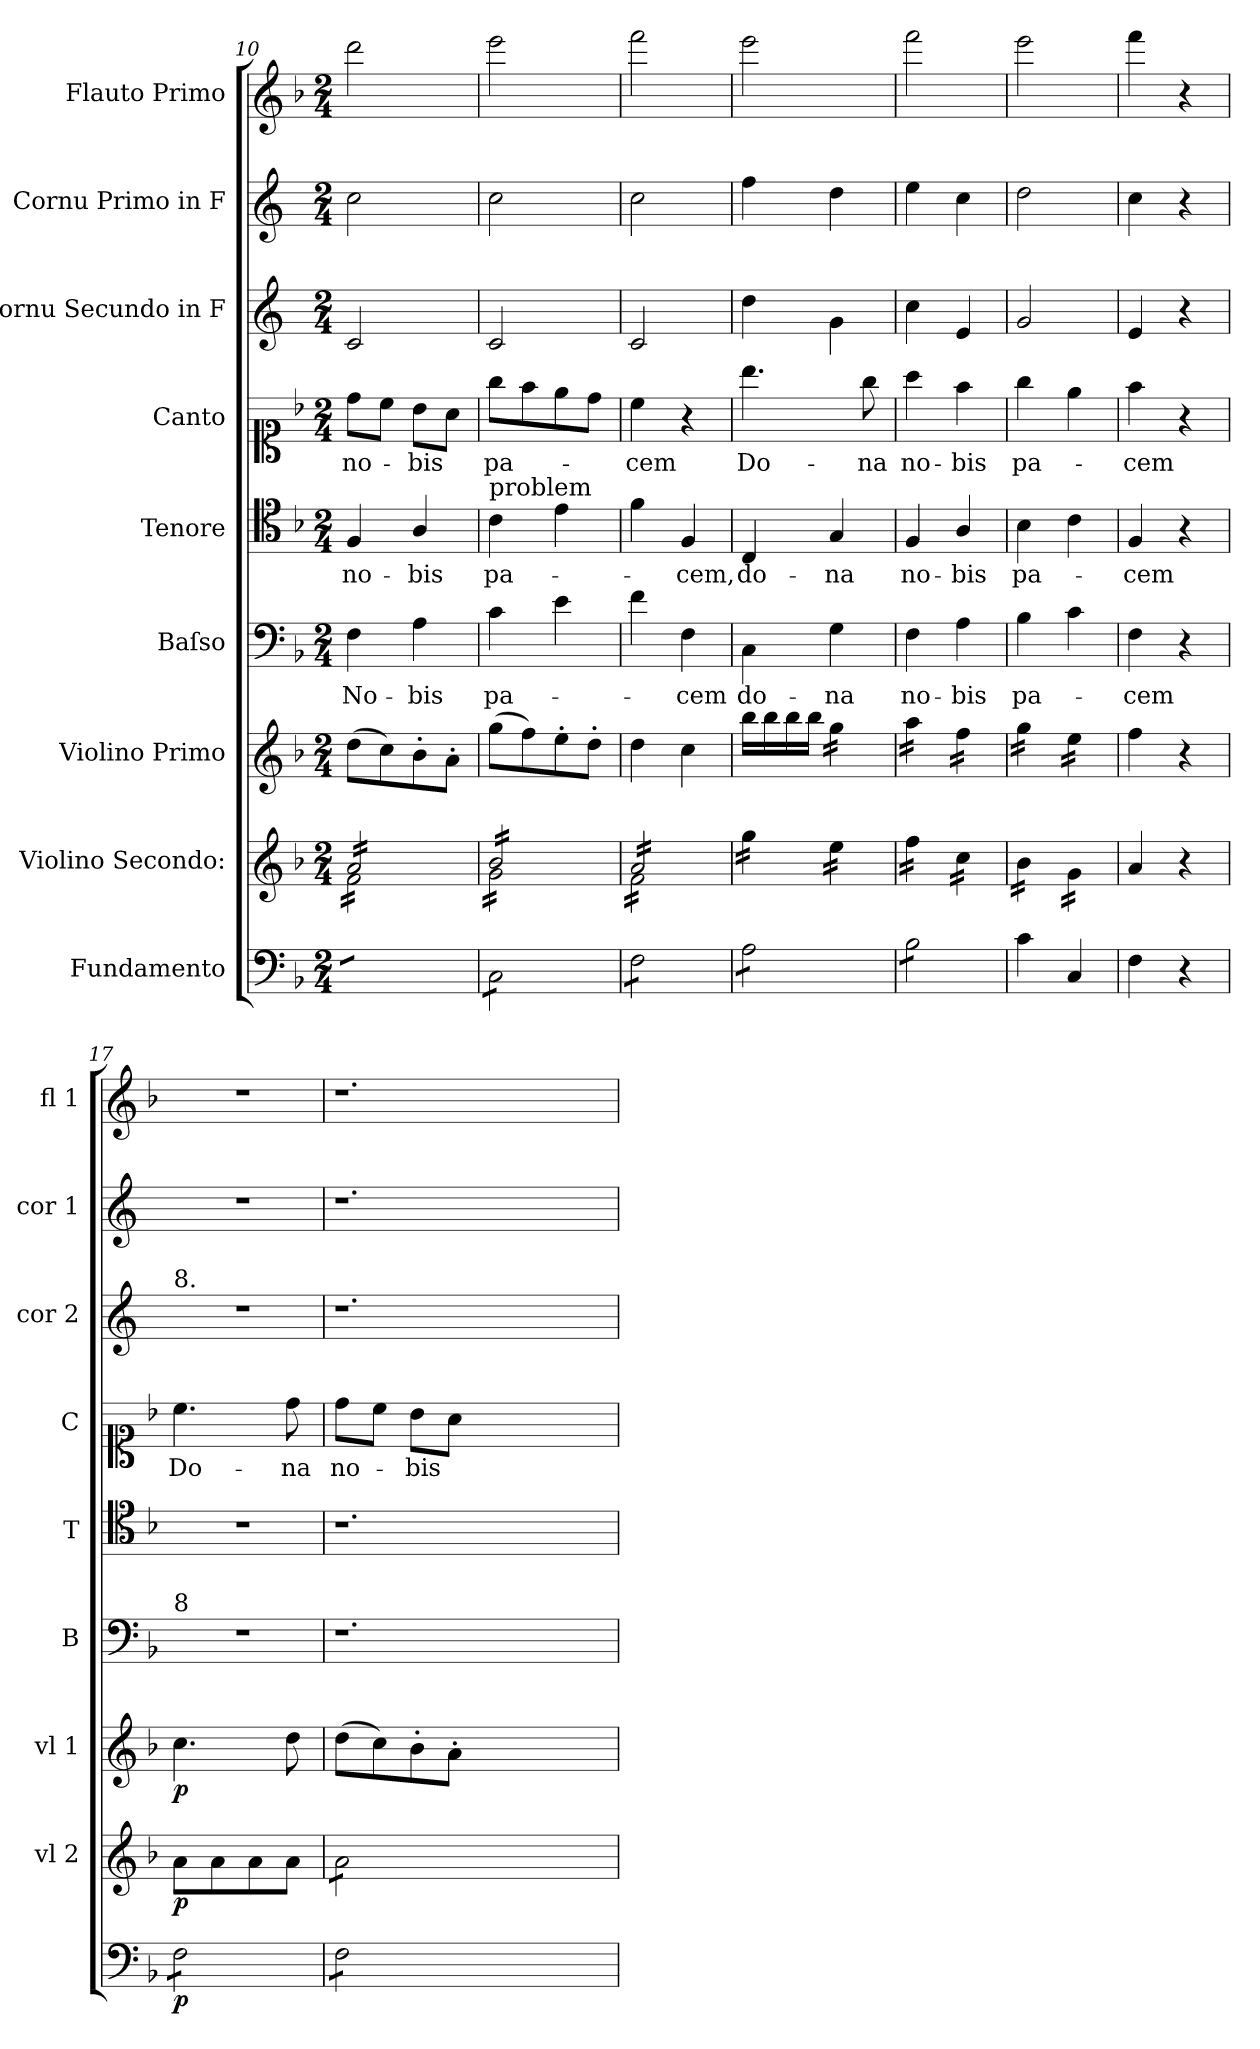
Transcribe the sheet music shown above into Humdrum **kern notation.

**kern	**dynam	**kern	**dynam	**kern	**dynam	**kern	**text	**kern	**text	**kern	**text	**kern	**kern	**kern
*part9	*part9	*part8	*part8	*part7	*part7	*part6	*part6	*part5	*part5	*part4	*part4	*part3	*part2	*part1
*staff9	*staff9	*staff8	*staff8	*staff7	*staff7	*staff6	*staff6	*staff5	*staff5	*staff4	*staff4	*staff3	*staff2	*staff1
*I"Fundamento	*	*I"Violino Secondo:	*	*I"Violino Primo	*	*I"Baſso	*	*I"Tenore	*	*I"Canto	*	*I"Cornu Secundo in F	*I"Cornu Primo in F	*I"Flauto Primo
*	*	*I'vl 2	*	*I'vl 1	*	*I'B	*	*I'T	*	*I'C	*	*I'cor 2	*I'cor 1	*I'fl 1
*clefF4	*	*clefG2	*	*clefG2	*	*clefF4	*	*clefC4	*	*clefC1	*	*clefG2	*clefG2	*clefG2
*	*	*	*	*	*	*	*	*	*	*	*	*ITrd4c7	*ITrd4c7	*
*k[b-]	*	*k[b-]	*	*k[b-]	*	*k[b-]	*	*k[b-]	*	*k[b-]	*	*k[b-]	*k[b-]	*k[b-]
*F:	*	*F:	*	*F:	*	*F:	*	*F:	*	*F:	*	*F:	*F:	*F:
*M2/4	*	*M2/4	*	*M2/4	*	*M2/4	*	*M2/4	*	*M2/4	*	*M2/4	*M2/4	*M2/4
=10	=10	=10	=10	=10	=10	=10	=10	=10	=10	=10	=10	=10	=10	=10
*	*	*^	*	*	*	*	*	*	*	*	*	*	*	*
!LO:TX:a:t=problem	!	!	!	!	!	!	!	!	!	!	!	!	!	!	!
*tremolo	*	*	*	*	*	*	*	*	*	*	*	*	*	*	*
*	*	*tremolo	*	*	*	*	*	*	*	*	*	*	*	*	*
8F\yyL	.	16a/LL	16f\LL	.	(8dd\L	.	4F\	No-	4F/	no-	8dd\L	no-	2F/	2f\	2ddd\
.	.	16a/	16f\	.	.	.	.	.	.	.	.	.	.	.	.
8F\yy	.	16a/	16f\	.	8cc\)	.	.	.	.	.	8cc\J	.	.	.	.
.	.	16a/	16f\	.	.	.	.	.	.	.	.	.	.	.	.
8F\yy	.	16a/	16f\	.	8b-'\	.	4A\	-bis	4A/	-bis	8b-\L	-bis	.	.	.
.	.	16a/	16f\	.	.	.	.	.	.	.	.	.	.	.	.
8F\yyJ	.	16a/	16f\	.	8a'\J	.	.	.	.	.	8a\J	.	.	.	.
.	.	16a/JJ	16f\JJ	.	.	.	.	.	.	.	.	.	.	.	.
=11	=11	=11	=11	=11	=11	=11	=11	=11	=11	=11	=11	=11	=11	=11	=11
!	!	!	!	!	!	!	!	!	!LO:TX:a:t=problem	!	!	!	!	!	!
8C\L	.	16b-/LL	16g\LL	.	(8gg\L	.	4c\	pa-	4c\	pa-	8gg\L	pa-	2F/	2f\	2eee\
.	.	16b-/	16g\	.	.	.	.	.	.	.	.	.	.	.	.
8C\	.	16b-/	16g\	.	8ff\)	.	.	.	.	.	8ff\	.	.	.	.
.	.	16b-/	16g\	.	.	.	.	.	.	.	.	.	.	.	.
8C\	.	16b-/	16g\	.	8ee'\	.	4e\	.	4e\	.	8ee\	.	.	.	.
.	.	16b-/	16g\	.	.	.	.	.	.	.	.	.	.	.	.
8C\J	.	16b-/	16g\	.	8dd'\J	.	.	.	.	.	8dd\J	.	.	.	.
.	.	16b-/JJ	16g\JJ	.	.	.	.	.	.	.	.	.	.	.	.
=12	=12	=12	=12	=12	=12	=12	=12	=12	=12	=12	=12	=12	=12	=12	=12
8F\L	.	16a/LL	16f\LL	.	4dd\	.	4f\	.	4f\	.	4cc\	-cem	2F/	2f\	2fff\
.	.	16a/	16f\	.	.	.	.	.	.	.	.	.	.	.	.
8F\	.	16a/	16f\	.	.	.	.	.	.	.	.	.	.	.	.
.	.	16a/	16f\	.	.	.	.	.	.	.	.	.	.	.	.
8F\	.	16a/	16f\	.	4cc\	.	4F\	-cem	4F/	-cem,	4r	.	.	.	.
.	.	16a/	16f\	.	.	.	.	.	.	.	.	.	.	.	.
8F\J	.	16a/	16f\	.	.	.	.	.	.	.	.	.	.	.	.
.	.	16a/JJ	16f\JJ	.	.	.	.	.	.	.	.	.	.	.	.
*	*	*v	*v	*	*	*	*	*	*	*	*	*	*	*	*
=13	=13	=13	=13	=13	=13	=13	=13	=13	=13	=13	=13	=13	=13	=13
8A\L	.	16gg\LL	.	16bb-\LL	.	4C\	do-	4C/	do-	4.bb-\	Do-	4g\	4b-\	2eee\
.	.	16gg\	.	16bb-\	.	.	.	.	.	.	.	.	.	.
8A\	.	16gg\	.	16bb-\	.	.	.	.	.	.	.	.	.	.
.	.	16gg\JJ	.	16bb-\JJ	.	.	.	.	.	.	.	.	.	.
*	*	*	*	*tremolo	*	*	*	*	*	*	*	*	*	*
8A\	.	16ee\LL	.	16gg\LL	.	4G\	-na	4G/	-na	.	.	4c\	4g\	.
.	.	16ee\	.	16gg\	.	.	.	.	.	.	.	.	.	.
8A\J	.	16ee\	.	16gg\	.	.	.	.	.	8gg\	-na	.	.	.
.	.	16ee\JJ	.	16gg\JJ	.	.	.	.	.	.	.	.	.	.
=14	=14	=14	=14	=14	=14	=14	=14	=14	=14	=14	=14	=14	=14	=14
8B-\L	.	16ff\LL	.	16aa\LL	.	4F\	no-	4F/	no-	4aa\	no-	4f\	4a\	2fff\
.	.	16ff\	.	16aa\	.	.	.	.	.	.	.	.	.	.
8B-\	.	16ff\	.	16aa\	.	.	.	.	.	.	.	.	.	.
.	.	16ff\JJ	.	16aa\JJ	.	.	.	.	.	.	.	.	.	.
8B-\	.	16cc\LL	.	16ff\LL	.	4A\	-bis	4A/	-bis	4ff\	-bis	4A/	4f\	.
.	.	16cc\	.	16ff\	.	.	.	.	.	.	.	.	.	.
8B-\J	.	16cc\	.	16ff\	.	.	.	.	.	.	.	.	.	.
*Xtremolo	*	*	*	*	*	*	*	*	*	*	*	*	*	*
.	.	16cc\JJ	.	16ff\JJ	.	.	.	.	.	.	.	.	.	.
=15	=15	=15	=15	=15	=15	=15	=15	=15	=15	=15	=15	=15	=15	=15
4c\	.	16b-\LL	.	16gg\LL	.	4B-\	pa-	4B-\	pa-	4gg\	pa-	2c/	2g\	2eee\
.	.	16b-\	.	16gg\	.	.	.	.	.	.	.	.	.	.
.	.	16b-\	.	16gg\	.	.	.	.	.	.	.	.	.	.
.	.	16b-\JJ	.	16gg\JJ	.	.	.	.	.	.	.	.	.	.
4C/	.	16g\LL	.	16ee\LL	.	4c\	.	4c\	.	4ee\	.	.	.	.
.	.	16g\	.	16ee\	.	.	.	.	.	.	.	.	.	.
.	.	16g\	.	16ee\	.	.	.	.	.	.	.	.	.	.
.	.	16g\JJ	.	16ee\JJ	.	.	.	.	.	.	.	.	.	.
*	*	*	*	*Xtremolo	*	*	*	*	*	*	*	*	*	*
*	*	*Xtremolo	*	*	*	*	*	*	*	*	*	*	*	*
=16	=16	=16	=16	=16	=16	=16	=16	=16	=16	=16	=16	=16	=16	=16
4F\	.	4a/	.	4ff\	.	4F\	-cem	4F/	-cem	4ff\	-cem	4A/	4f\	4fff\
4r	.	4r	.	4r	.	4r	.	4r	.	4r	.	4r	4r	4r
=17	=17	=17	=17	=17	=17	=17	=17	=17	=17	=17	=17	=17	=17	=17
!	!	!	!	!	!	!	!	!	!	!	!	!LO:TX:a:t=8.	!	!
!	!	!	!	!	!	!LO:TX:a:t=8	!	!	!	!	!	!	!	!
*tremolo	*	*	*	*	*	*	*	*	*	*	*	*	*	*
8F\L	p	8a\L	p	4.cc\	p	2r	.	2r	.	4.cc\	Do-	2r	2r	2r
8F\	.	8a\	.	.	.	.	.	.	.	.	.	.	.	.
8F\	.	8a\	.	.	.	.	.	.	.	.	.	.	.	.
8F\J	.	8a\J	.	8dd\	.	.	.	.	.	8dd\	-na	.	.	.
=18	=18	=18	=18	=18	=18	=18	=18	=18	=18	=18	=18	=18	=18	=18
*	*	*tremolo	*	*	*	*	*	*	*	*	*	*	*	*
8F\L	.	8a\L	.	(8dd\L	.	1.r	.	1.r	.	8dd\L	no-	1.r	1.r	1.r
8F\	.	8a\	.	8cc\)	.	.	.	.	.	8cc\J	.	.	.	.
8F\	.	8a\	.	8b-'\	.	.	.	.	.	8b-\L	-bis	.	.	.
8F\J	.	8a\J	.	8a'\J	.	.	.	.	.	8a\J	.	.	.	.
*	*	*Xtremolo	*	*	*	*	*	*	*	*	*	*	*	*
*Xtremolo	*	*	*	*	*	*	*	*	*	*	*	*	*	*
1ryy	.	1ryy	.	1ryy	.	.	.	.	.	1ryy	.	.	.	.
=	=	=	=	=	=	=	=	=	=	=	=	=	=	=
*-	*-	*-	*-	*-	*-	*-	*-	*-	*-	*-	*-	*-	*-	*-
